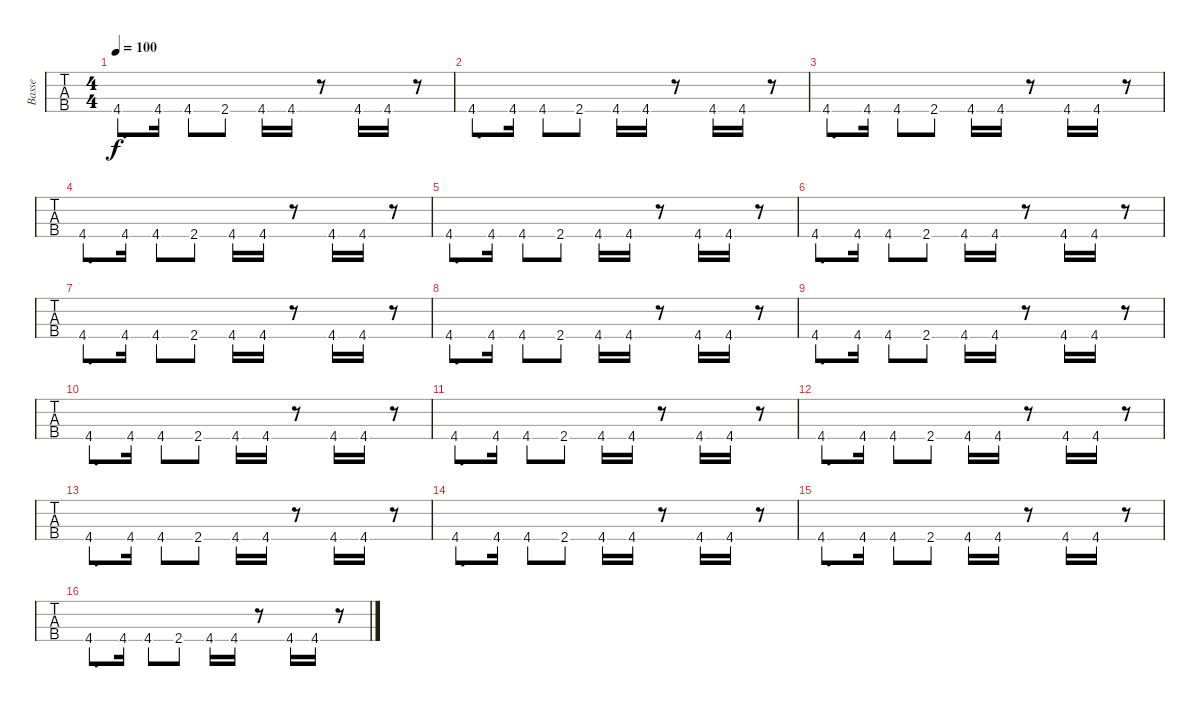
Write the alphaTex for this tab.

\track ("Basse" "Basse") {instrument fretlessbass}
\staff {tabs}
\tuning (D2 A1 E1 B0) {hide}
\ts (4 4)
\tempo 100
\clef f4
\ks c
4.4.8{d dy f} 4.4.16 4.4.8 2.4.8 4.4.16 4.4.16 r.8 4.4.16 4.4.16 r.8 |
4.4.8{d} 4.4.16 4.4.8 2.4.8 4.4.16 4.4.16 r.8 4.4.16 4.4.16 r.8 |
4.4.8{d} 4.4.16 4.4.8 2.4.8 4.4.16 4.4.16 r.8 4.4.16 4.4.16 r.8 |
4.4.8{d} 4.4.16 4.4.8 2.4.8 4.4.16 4.4.16 r.8 4.4.16 4.4.16 r.8 |
4.4.8{d} 4.4.16 4.4.8 2.4.8 4.4.16 4.4.16 r.8 4.4.16 4.4.16 r.8 |
4.4.8{d} 4.4.16 4.4.8 2.4.8 4.4.16 4.4.16 r.8 4.4.16 4.4.16 r.8 |
4.4.8{d} 4.4.16 4.4.8 2.4.8 4.4.16 4.4.16 r.8 4.4.16 4.4.16 r.8 |
4.4.8{d} 4.4.16 4.4.8 2.4.8 4.4.16 4.4.16 r.8 4.4.16 4.4.16 r.8 |
4.4.8{d} 4.4.16 4.4.8 2.4.8 4.4.16 4.4.16 r.8 4.4.16 4.4.16 r.8 |
4.4.8{d} 4.4.16 4.4.8 2.4.8 4.4.16 4.4.16 r.8 4.4.16 4.4.16 r.8 |
4.4.8{d} 4.4.16 4.4.8 2.4.8 4.4.16 4.4.16 r.8 4.4.16 4.4.16 r.8 |
4.4.8{d} 4.4.16 4.4.8 2.4.8 4.4.16 4.4.16 r.8 4.4.16 4.4.16 r.8 |
4.4.8{d} 4.4.16 4.4.8 2.4.8 4.4.16 4.4.16 r.8 4.4.16 4.4.16 r.8 |
4.4.8{d} 4.4.16 4.4.8 2.4.8 4.4.16 4.4.16 r.8 4.4.16 4.4.16 r.8 |
4.4.8{d} 4.4.16 4.4.8 2.4.8 4.4.16 4.4.16 r.8 4.4.16 4.4.16 r.8 |
4.4.8{d} 4.4.16 4.4.8 2.4.8 4.4.16 4.4.16 r.8 4.4.16 4.4.16 r.8
